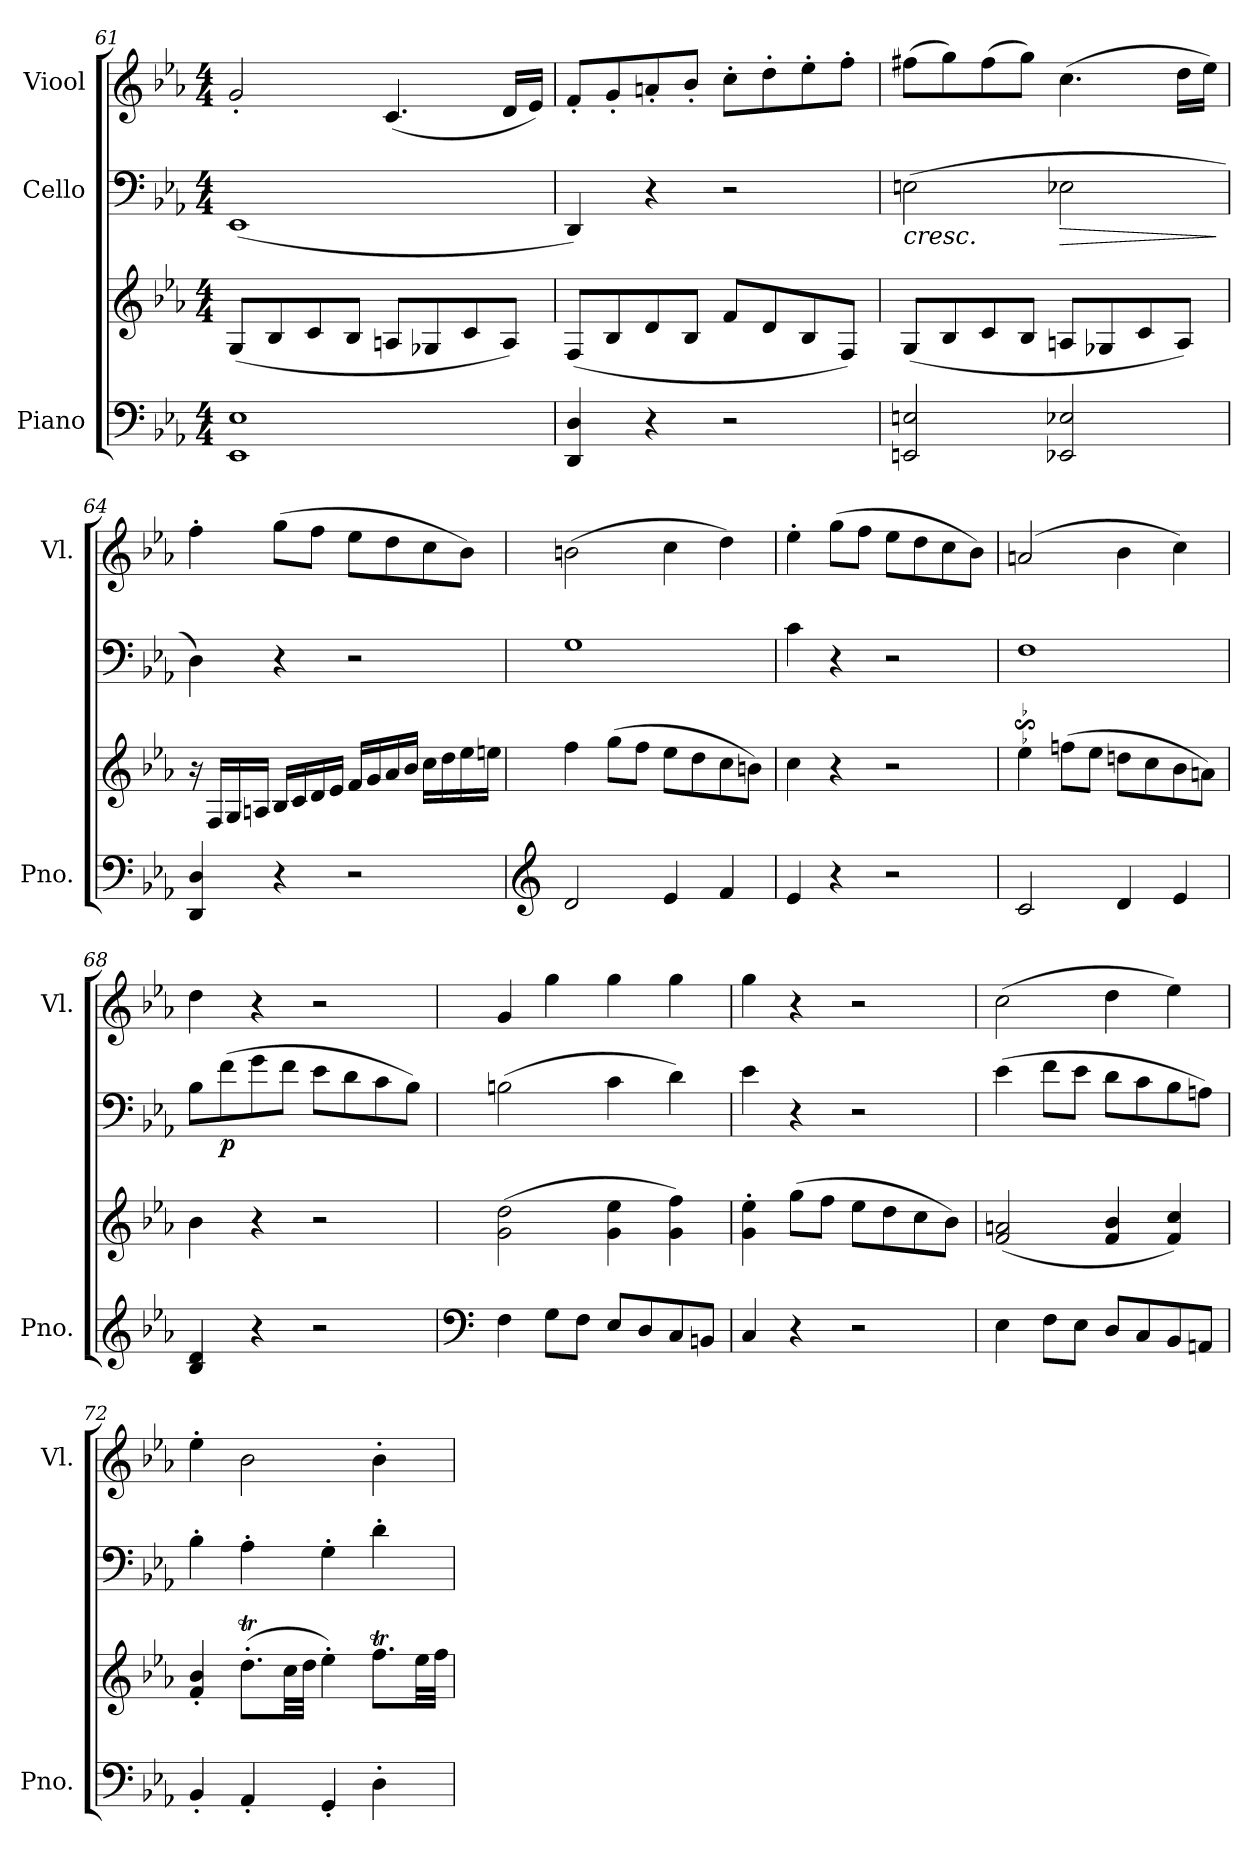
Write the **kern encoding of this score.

**kern	**kern	**kern	**dynam	**kern
*part3	*part3	*part2	*part2	*part1
*staff4	*staff3	*staff2	*staff2	*staff1
*I"Piano	*	*I"Cello	*	*I"Viool
*I'Pno.	*	*	*	*I'Vl.
!!LO:LB:g=z
*clefF4	*clefG2	*clefF4	*	*clefG2
*k[b-e-a-]	*k[b-e-a-]	*k[b-e-a-]	*	*k[b-e-a-]
*M4/4	*M4/4	*M4/4	*	*M4/4
=61	=61	=61	=61	=61
1EE- 1E-	(<8G/L	(<1EE-	.	2g'/
.	8B-/	.	.	.
.	8c/	.	.	.
.	8B-/J	.	.	.
.	8An/L	.	.	(<4.c/
.	8G-X/	.	.	.
.	8c/	.	.	.
.	8A/J)	.	.	16d/LL
.	.	.	.	16e-/JJ)
=62	=62	=62	=62	=62
4DD/ 4D/	(<8F/L	4DD/)	.	8f'/L
.	8B-/	.	.	8g'/
4r	8d/	4r	.	8an'/
.	8B-/J	.	.	8b-'/J
2r	8f/L	2r	.	8cc'\L
.	8d/	.	.	8dd'\
.	8B-/	.	.	8ee-'\
.	8F/J)	.	.	8ff'\J
=63	=63	=63	=63	=63
!	!	!	!LO:HP:b	!
2EEn/ 2En/	(<8G/L	(>2En\	<	(>8ff#X\L
.	8B-/	.	.	8gg\)
.	8c/	.	.	(>8ff#\
.	8B-/J	.	.	8gg\J)
!	!	!	!LO:HP:b	!
2EE-X/ 2E-X/	8An/L	2E-X\	>	(>4.cc\
.	8G-X/	.	.	.
.	8c/	.	.	.
.	8A/J)	.	.	16dd\LL
.	.	.	.	16ee-\JJ)
.	.	.	[ ]	.
!!LO:LB:g=z
=64	=64	=64	=64	=64
4DD/ 4D/	16r	4D\)	.	4ff'\
.	16F/LL	.	.	.
.	16G/	.	.	.
.	16An/JJ	.	.	.
4r	16B-/LL	4r	.	(>8gg\L
.	16c/	.	.	.
.	16d/	.	.	8ff\J
.	16e-/JJ	.	.	.
2r	16f/LL	2r	.	8ee-\L
.	16g/	.	.	.
.	16a-/	.	.	8dd\
.	16b-/JJ	.	.	.
.	16cc\LL	.	.	8cc\
.	16dd\	.	.	.
.	16ee-\	.	.	8b-\J)
.	16een\JJ	.	.	.
=65	=65	=65	=65	=65
*clefG2	*	*	*	*
2d/	4ff\	1G	.	(>2bn\
.	(>8gg\L	.	.	.
.	8ff\J	.	.	.
4e-/	8ee-\L	.	.	4cc\
.	8dd\	.	.	.
4f/	8cc\	.	.	4dd\)
.	8bn\J)	.	.	.
=66	=66	=66	=66	=66
4e-/	4cc\	4c\	.	4ee-'\
4r	4r	4r	.	(>8gg\L
.	.	.	.	8ff\J
2r	2r	2r	.	8ee-\L
.	.	.	.	8dd\
.	.	.	.	8cc\
.	.	.	.	8b-\J)
=67	=67	=67	=67	=67
2c/	4ee-s$Ss\	1F	.	(>2an/
.	(>8ff\L	.	.	.
.	8ee-\J	.	.	.
4d/	8dd\L	.	.	4b-\
.	8cc\	.	.	.
4e-/	8b-\	.	.	4cc\)
.	8an\J)	.	.	.
!!LO:PB:g=z
=68	=68	=68	=68	=68
4B-/ 4d/	4b-\	8B-\L	.	4dd\
!	!	!	!LO:DY:b	!
.	.	(>8f\	p	.
4r	4r	8g\	.	4r
.	.	8f\J	.	.
2r	2r	8e-\L	.	2r
.	.	8d\	.	.
.	.	8c\	.	.
.	.	8B-\J)	.	.
=69	=69	=69	=69	=69
*clefF4	*	*	*	*
4F\	(>2g\ 2dd\	(>2Bn\	.	4g/
8G\L	.	.	.	4gg\
8F\J	.	.	.	.
8E-/L	4g\ 4ee-\	4c\	.	4gg\
8D/	.	.	.	.
8C/	4g\ 4ff\)	4d\)	.	4gg\
8BBn/J	.	.	.	.
=70	=70	=70	=70	=70
4C/	4g\' 4ee-\'	4e-\	.	4gg\
4r	(>8gg\L	4r	.	4r
.	8ff\J	.	.	.
2r	8ee-\L	2r	.	2r
.	8dd\	.	.	.
.	8cc\	.	.	.
.	8b-\J)	.	.	.
=71	=71	=71	=71	=71
4E-\	(<2f/ 2an/	(>4e-\	.	(>2cc\
8F\L	.	8f\L	.	.
8E-\J	.	8e-\J	.	.
8D/L	4f/ 4b-/	8d\L	.	4dd\
8C/	.	8c\	.	.
8BB-/	4f/ 4cc/)	8B-\	.	4ee-\)
8AAn/J	.	8An\J)	.	.
!!LO:LB:g=z
=72	=72	=72	=72	=72
4BB-'/	4f/' 4b-/'	4B-'\	.	4ee-'\
4AA-'/	(>8.ddt'\L	4A-'\	.	2b-\
.	32cc\LL	.	.	.
.	32dd\JJJ	.	.	.
4GG'/	4ee-'\)	4G'\	.	.
4D'\	8.ffT\L	4d'\	.	4b-'\
.	32ee-\LL	.	.	.
.	32ff\JJJ	.	.	.
=	=	=	=	=
*-	*-	*-	*-	*-
